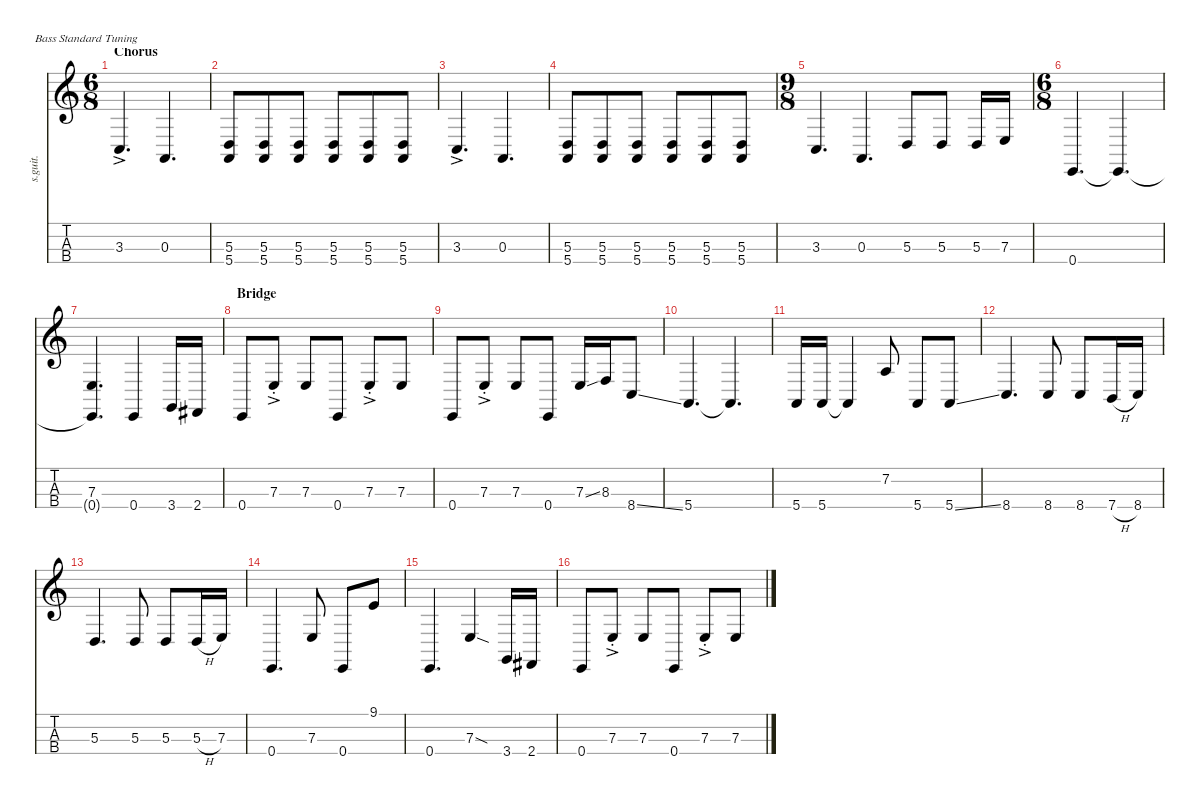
\defaultSystemsLayout 4
\hideDynamics
\bracketExtendMode nobrackets
\track ("Jason Newsted - Bass Guitar" "s.guit.") {instrument fretlessbass}
\staff {score tabs}
\tuning (G2 D2 A1 E1)
\ts (6 8)
\section ("" "Chorus")
\tempo (71 hide)
\clef g2
\ks c
3.3{ac}.4{d lyrics (0 "") lyrics (1 "") lyrics (2 "") lyrics (3 "") lyrics (4 "") dy p} 0.3.4{d lyrics (0 "") lyrics (1 "") lyrics (2 "") lyrics (3 "") lyrics (4 "") dy fff} |
(5.3 5.4).8{lyrics (0 "") lyrics (1 "") lyrics (2 "") lyrics (3 "") lyrics (4 "")} (5.3 5.4).8{lyrics (0 "") lyrics (1 "") lyrics (2 "") lyrics (3 "") lyrics (4 "")} (5.3 5.4).8{lyrics (0 "") lyrics (1 "") lyrics (2 "") lyrics (3 "") lyrics (4 "")} (5.3 5.4).8{lyrics (0 "") lyrics (1 "") lyrics (2 "") lyrics (3 "") lyrics (4 "")} (5.3 5.4).8{lyrics (0 "") lyrics (1 "") lyrics (2 "") lyrics (3 "") lyrics (4 "")} (5.3 5.4).8{lyrics (0 "") lyrics (1 "") lyrics (2 "") lyrics (3 "") lyrics (4 "")} |
3.3{ac}.4{d lyrics (0 "") lyrics (1 "") lyrics (2 "") lyrics (3 "") lyrics (4 "") dy p} 0.3.4{d lyrics (0 "") lyrics (1 "") lyrics (2 "") lyrics (3 "") lyrics (4 "") dy fff} |
(5.3 5.4).8{lyrics (0 "") lyrics (1 "") lyrics (2 "") lyrics (3 "") lyrics (4 "")} (5.3 5.4).8{lyrics (0 "") lyrics (1 "") lyrics (2 "") lyrics (3 "") lyrics (4 "")} (5.3 5.4).8{lyrics (0 "") lyrics (1 "") lyrics (2 "") lyrics (3 "") lyrics (4 "")} (5.3 5.4).8{lyrics (0 "") lyrics (1 "") lyrics (2 "") lyrics (3 "") lyrics (4 "")} (5.3 5.4).8{lyrics (0 "") lyrics (1 "") lyrics (2 "") lyrics (3 "") lyrics (4 "")} (5.3 5.4).8{lyrics (0 "") lyrics (1 "") lyrics (2 "") lyrics (3 "") lyrics (4 "")} |
\ts (9 8)
\beaming (8 2 2 2 2)
3.3.4{d lyrics (0 "") lyrics (1 "") lyrics (2 "") lyrics (3 "") lyrics (4 "")} 0.3.4{d lyrics (0 "") lyrics (1 "") lyrics (2 "") lyrics (3 "") lyrics (4 "")} 5.3.8{lyrics (0 "") lyrics (1 "") lyrics (2 "") lyrics (3 "") lyrics (4 "")} 5.3.8{lyrics (0 "") lyrics (1 "") lyrics (2 "") lyrics (3 "") lyrics (4 "")} 5.3.16{lyrics (0 "") lyrics (1 "") lyrics (2 "") lyrics (3 "") lyrics (4 "")} 7.3.16{lyrics (0 "") lyrics (1 "") lyrics (2 "") lyrics (3 "") lyrics (4 "")} |
\ts (6 8)
\beaming (8 2 2 2 2)
0.4.4{d lyrics (0 "") lyrics (1 "") lyrics (2 "") lyrics (3 "") lyrics (4 "")} 0.4{t}.4{d lyrics (0 "") lyrics (1 "") lyrics (2 "") lyrics (3 "") lyrics (4 "")} |
(7.3 0.4{t}).4{d lyrics (0 "") lyrics (1 "") lyrics (2 "") lyrics (3 "") lyrics (4 "")} 0.4.4{lyrics (0 "") lyrics (1 "") lyrics (2 "") lyrics (3 "") lyrics (4 "")} 3.4.16{lyrics (0 "") lyrics (1 "") lyrics (2 "") lyrics (3 "") lyrics (4 "")} 2.4{acc #}.16{lyrics (0 "") lyrics (1 "") lyrics (2 "") lyrics (3 "") lyrics (4 "")} |
\section ("" "Bridge")
0.4.8{lyrics (0 "") lyrics (1 "") lyrics (2 "") lyrics (3 "") lyrics (4 "")} 7.3{ac st}.8{lyrics (0 "") lyrics (1 "") lyrics (2 "") lyrics (3 "") lyrics (4 "") dy p} 7.3.8{lyrics (0 "") lyrics (1 "") lyrics (2 "") lyrics (3 "") lyrics (4 "") dy fff} 0.4.8{lyrics (0 "") lyrics (1 "") lyrics (2 "") lyrics (3 "") lyrics (4 "")} 7.3{ac st}.8{lyrics (0 "") lyrics (1 "") lyrics (2 "") lyrics (3 "") lyrics (4 "") dy p} 7.3.8{lyrics (0 "") lyrics (1 "") lyrics (2 "") lyrics (3 "") lyrics (4 "") dy fff} |
0.4.8{lyrics (0 "") lyrics (1 "") lyrics (2 "") lyrics (3 "") lyrics (4 "")} 7.3{ac st}.8{lyrics (0 "") lyrics (1 "") lyrics (2 "") lyrics (3 "") lyrics (4 "") dy p} 7.3.8{lyrics (0 "") lyrics (1 "") lyrics (2 "") lyrics (3 "") lyrics (4 "") dy fff} 0.4.8{lyrics (0 "") lyrics (1 "") lyrics (2 "") lyrics (3 "") lyrics (4 "")} 7.3{ss}.16{lyrics (0 "") lyrics (1 "") lyrics (2 "") lyrics (3 "") lyrics (4 "")} 8.3.16{lyrics (0 "") lyrics (1 "") lyrics (2 "") lyrics (3 "") lyrics (4 "")} 8.4{ss}.8{lyrics (0 "") lyrics (1 "") lyrics (2 "") lyrics (3 "") lyrics (4 "")} |
5.4.4{d lyrics (0 "") lyrics (1 "") lyrics (2 "") lyrics (3 "") lyrics (4 "")} 5.4{t}.4{d lyrics (0 "") lyrics (1 "") lyrics (2 "") lyrics (3 "") lyrics (4 "")} |
5.4.16{lyrics (0 "") lyrics (1 "") lyrics (2 "") lyrics (3 "") lyrics (4 "")} 5.4.16{lyrics (0 "") lyrics (1 "") lyrics (2 "") lyrics (3 "") lyrics (4 "")} 5.4{t}.4{lyrics (0 "") lyrics (1 "") lyrics (2 "") lyrics (3 "") lyrics (4 "")} 7.2.8{lyrics (0 "") lyrics (1 "") lyrics (2 "") lyrics (3 "") lyrics (4 "")} 5.4.8{lyrics (0 "") lyrics (1 "") lyrics (2 "") lyrics (3 "") lyrics (4 "")} 5.4{ss}.8{lyrics (0 "") lyrics (1 "") lyrics (2 "") lyrics (3 "") lyrics (4 "")} |
8.4.4{d lyrics (0 "") lyrics (1 "") lyrics (2 "") lyrics (3 "") lyrics (4 "")} 8.4.8{lyrics (0 "") lyrics (1 "") lyrics (2 "") lyrics (3 "") lyrics (4 "")} 8.4.8{lyrics (0 "") lyrics (1 "") lyrics (2 "") lyrics (3 "") lyrics (4 "")} 7.4{h}.16{lyrics (0 "") lyrics (1 "") lyrics (2 "") lyrics (3 "") lyrics (4 "")} 8.4.16{lyrics (0 "") lyrics (1 "") lyrics (2 "") lyrics (3 "") lyrics (4 "")} |
5.3.4{d lyrics (0 "") lyrics (1 "") lyrics (2 "") lyrics (3 "") lyrics (4 "")} 5.3.8{lyrics (0 "") lyrics (1 "") lyrics (2 "") lyrics (3 "") lyrics (4 "")} 5.3.8{lyrics (0 "") lyrics (1 "") lyrics (2 "") lyrics (3 "") lyrics (4 "")} 5.3{h}.16{lyrics (0 "") lyrics (1 "") lyrics (2 "") lyrics (3 "") lyrics (4 "")} 7.3.16{lyrics (0 "") lyrics (1 "") lyrics (2 "") lyrics (3 "") lyrics (4 "")} |
0.4.4{d lyrics (0 "") lyrics (1 "") lyrics (2 "") lyrics (3 "") lyrics (4 "")} 7.3.8{lyrics (0 "") lyrics (1 "") lyrics (2 "") lyrics (3 "") lyrics (4 "")} 0.4.8{lyrics (0 "") lyrics (1 "") lyrics (2 "") lyrics (3 "") lyrics (4 "")} 9.1.8{lyrics (0 "") lyrics (1 "") lyrics (2 "") lyrics (3 "") lyrics (4 "")} |
0.4.4{d lyrics (0 "") lyrics (1 "") lyrics (2 "") lyrics (3 "") lyrics (4 "")} 7.3{sod}.4{lyrics (0 "") lyrics (1 "") lyrics (2 "") lyrics (3 "") lyrics (4 "")} 3.4.16{lyrics (0 "") lyrics (1 "") lyrics (2 "") lyrics (3 "") lyrics (4 "")} 2.4{acc #}.16{lyrics (0 "") lyrics (1 "") lyrics (2 "") lyrics (3 "") lyrics (4 "")} |
0.4.8{lyrics (0 "") lyrics (1 "") lyrics (2 "") lyrics (3 "") lyrics (4 "")} 7.3{ac st}.8{lyrics (0 "") lyrics (1 "") lyrics (2 "") lyrics (3 "") lyrics (4 "") dy p} 7.3.8{lyrics (0 "") lyrics (1 "") lyrics (2 "") lyrics (3 "") lyrics (4 "") dy fff} 0.4.8{lyrics (0 "") lyrics (1 "") lyrics (2 "") lyrics (3 "") lyrics (4 "")} 7.3{ac st}.8{lyrics (0 "") lyrics (1 "") lyrics (2 "") lyrics (3 "") lyrics (4 "") dy p} 7.3.8{lyrics (0 "") lyrics (1 "") lyrics (2 "") lyrics (3 "") lyrics (4 "") dy fff}
